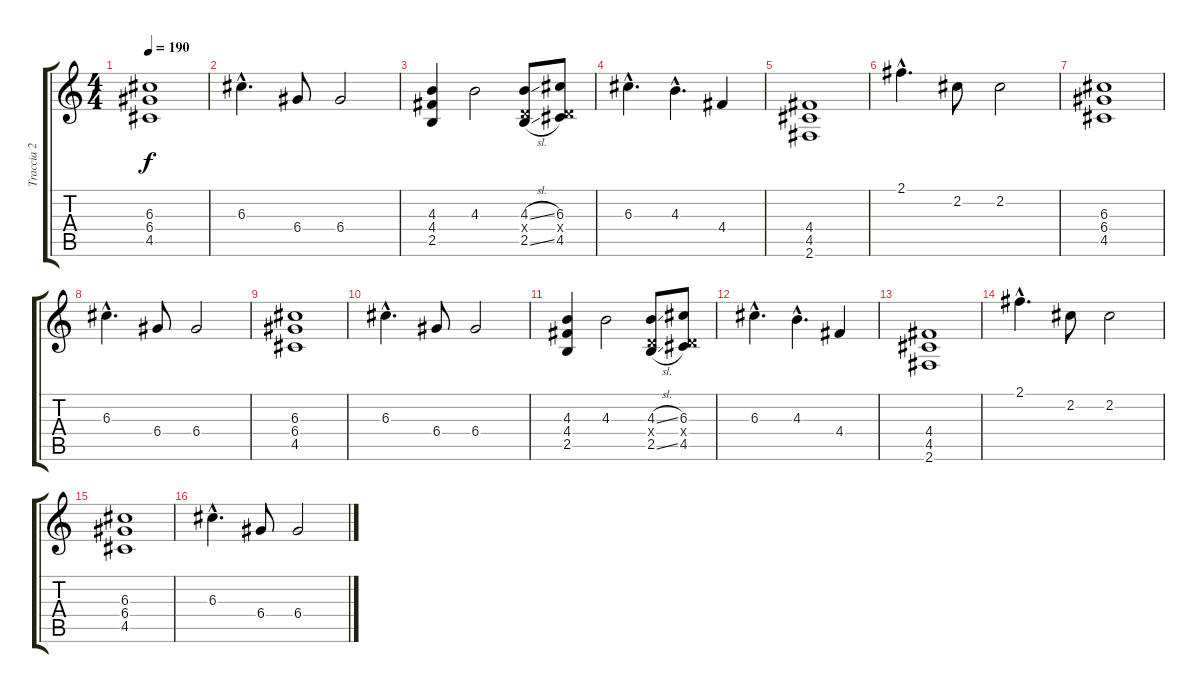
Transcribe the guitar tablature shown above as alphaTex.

\track ("Traccia 2" "Traccia 2") {instrument distortionguitar}
\staff {score tabs}
\tuning (E4 B3 G3 D3 A2 E2) {hide}
\ts (4 4)
\tempo 190
\clef g2
\ks c
(6.3 6.4 4.5).1{dy f} |
6.3{hac}.4{d} 6.4.8 6.4.2 |
(4.3 4.4 2.5).4 4.3.2 (4.3{sl} 0.4{x} 2.5{sl}).8 (6.3 0.4{x} 4.5).8 |
6.3{hac}.4{d} 4.3{hac}.4{d} 4.4.4 |
(4.4 4.5 2.6).1 |
2.1{hac}.4{d} 2.2.8 2.2.2 |
(6.3 6.4 4.5).1 |
6.3{hac}.4{d} 6.4.8 6.4.2 |
(6.3 6.4 4.5).1 |
6.3{hac}.4{d} 6.4.8 6.4.2 |
(4.3 4.4 2.5).4 4.3.2 (4.3{sl} 0.4{x} 2.5{sl}).8 (6.3 0.4{x} 4.5).8 |
6.3{hac}.4{d} 4.3{hac}.4{d} 4.4.4 |
(4.4 4.5 2.6).1 |
2.1{hac}.4{d} 2.2.8 2.2.2 |
(6.3 6.4 4.5).1 |
6.3{hac}.4{d} 6.4.8 6.4.2
